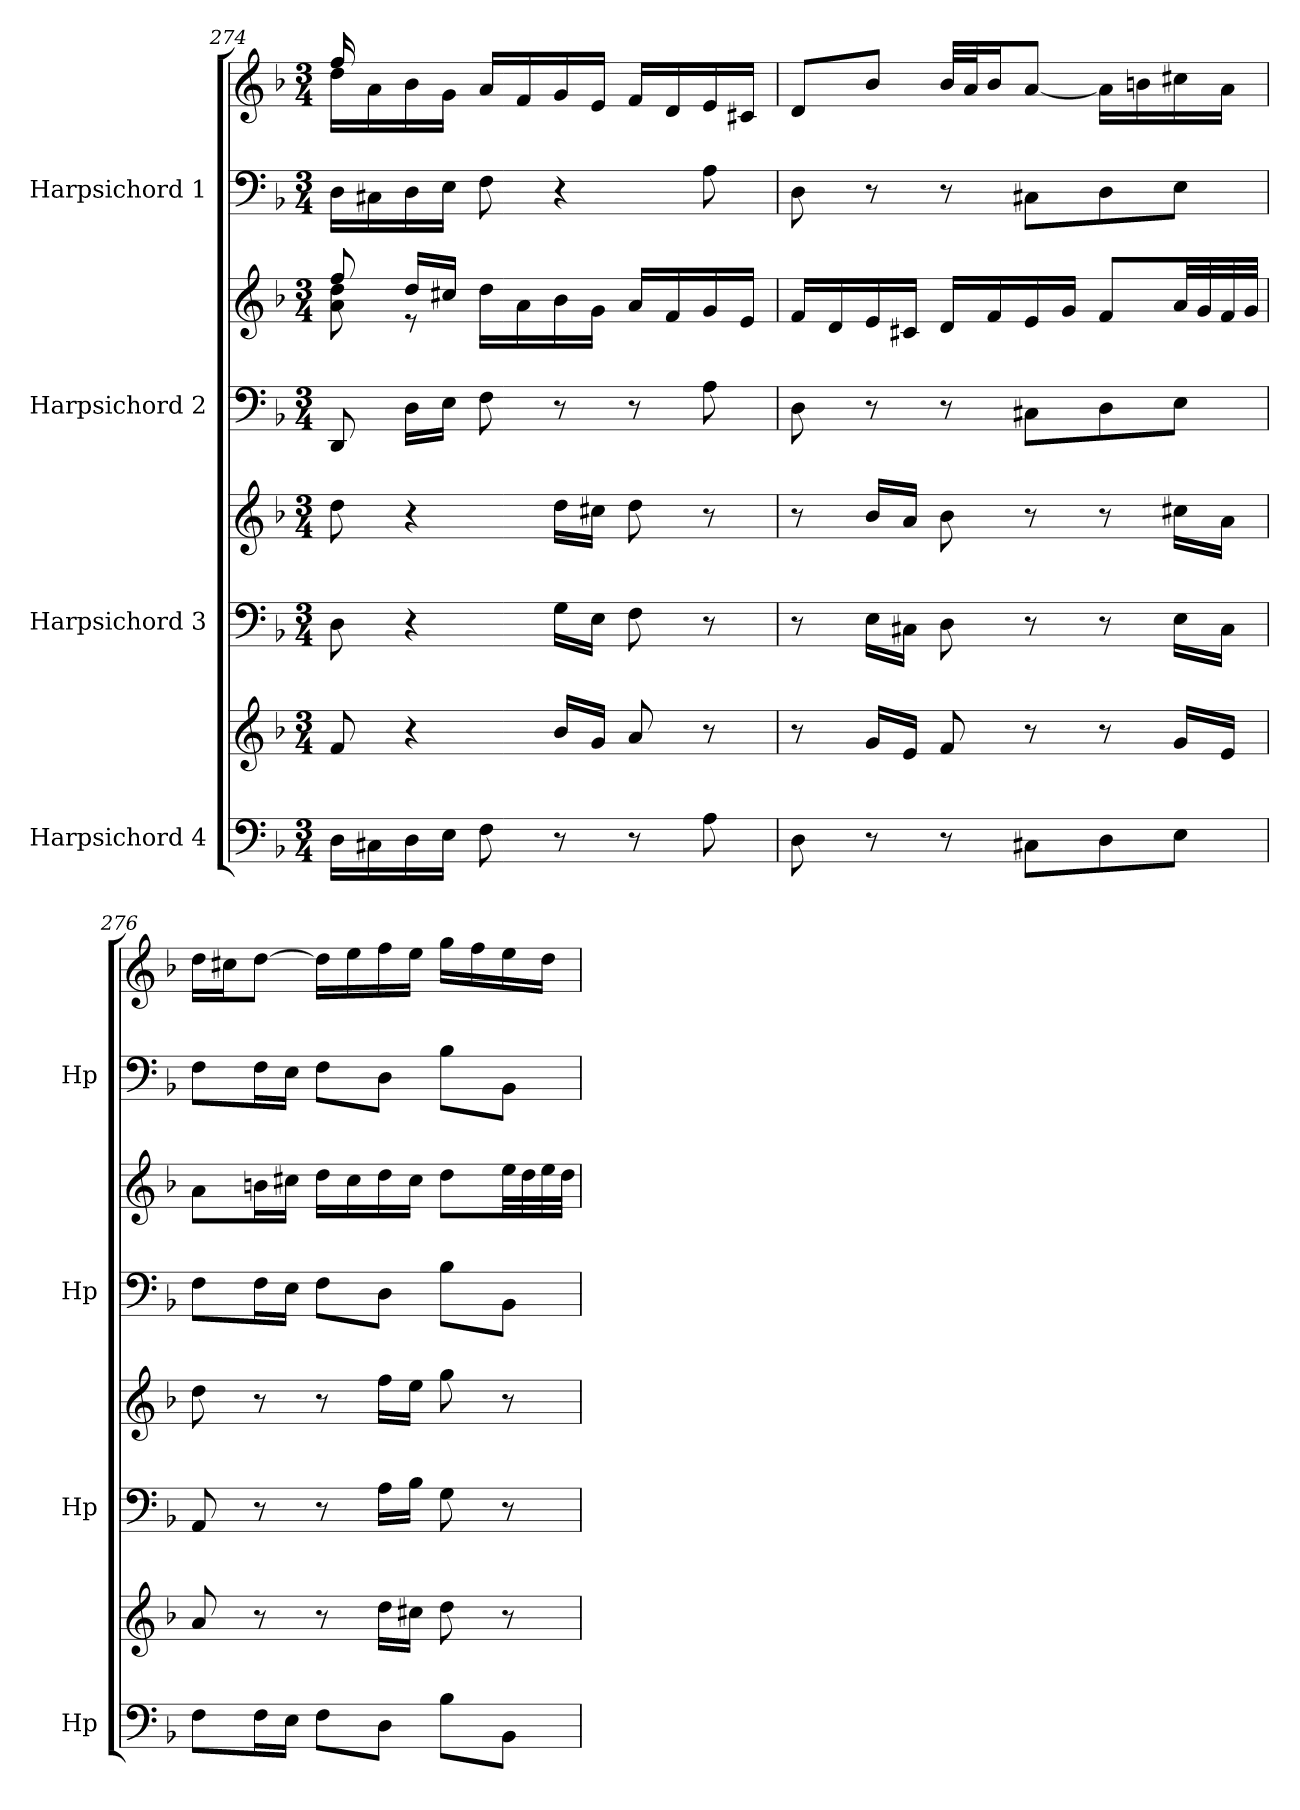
**kern	**kern	**kern	**kern	**kern	**kern	**kern	**kern
*part4	*part4	*part3	*part3	*part2	*part2	*part1	*part1
*staff8	*staff7	*staff6	*staff5	*staff4	*staff3	*staff2	*staff1
*I"Harpsichord 4	*	*I"Harpsichord 3	*	*I"Harpsichord 2	*	*I"Harpsichord 1	*
*I'Hp	*	*I'Hp	*	*I'Hp	*	*I'Hp	*
*clefF4	*clefG2	*clefF4	*clefG2	*clefF4	*clefG2	*clefF4	*clefG2
*k[b-]	*k[b-]	*k[b-]	*k[b-]	*k[b-]	*k[b-]	*k[b-]	*k[b-]
*M3/4	*M3/4	*M3/4	*M3/4	*M3/4	*M3/4	*M3/4	*M3/4
=274	=274	=274	=274	=274	=274	=274	=274
*	*	*	*	*	*^	*	*^
16D\LL	8f/	8D\	8dd\	8DD/	8ff/	8a\ 8dd\	16D\LL	16ff/	16dd\LL
16C#X\	.	.	.	.	.	.	16C#X\	16ryy	16a\
16D\	4r	4r	4r	16D\LL	16dd/LL	8r	16D\	8ryy	16b-\
16E\JJ	.	.	.	16E\JJ	16cc#X/JJ	.	16E\JJ	.	16g\JJ
8F\	.	.	.	8F\	16dd\LL	2ryy	8F\	16a/LL	2ryy
.	.	.	.	.	16a\	.	.	16f/	.
8r	16b-/LL	16G\LL	16dd\LL	8r	16b-\	.	4r	16g/	.
.	16g/JJ	16E\JJ	16cc#X\JJ	.	16g\JJ	.	.	16e/JJ	.
8r	8a/	8F\	8dd\	8r	16a/LL	.	.	16f/LL	.
.	.	.	.	.	16f/	.	.	16d/	.
8A\	8r	8r	8r	8A\	16g/	.	8A\	16e/	.
.	.	.	.	.	16e/JJ	.	.	16c#X/JJ	.
*	*	*	*	*	*v	*v	*	*v	*v
!!LO:LB:g=z
=275	=275	=275	=275	=275	=275	=275	=275
8D\	8r	8r	8r	8D\	16f/LL	8D\	8d/L
.	.	.	.	.	16d/	.	.
8r	16g/LL	16E\LL	16b-/LL	8r	16e/	8r	8b-/J
.	16e/JJ	16C#X\JJ	16a/JJ	.	16c#X/JJ	.	.
8r	8f/	8D\	8b-\	8r	16d/LL	8r	32b-/LLL
.	.	.	.	.	.	.	32a/J
.	.	.	.	.	16f/	.	16b-/J
8C#X\L	8r	8r	8r	8C#X\L	16e/	8C#X\L	[8a/J
.	.	.	.	.	16g/JJ	.	.
8D\	8r	8r	8r	8D\	8f/L	8D\	16a\LL]
.	.	.	.	.	.	.	16bn\
8E\J	16g/LL	16E\LL	16cc#X\LL	8E\J	32a/LL	8E\J	16cc#X\
.	.	.	.	.	32g/	.	.
.	16e/JJ	16C#\JJ	16a\JJ	.	32f/	.	16a\JJ
.	.	.	.	.	32g/JJJ	.	.
=276	=276	=276	=276	=276	=276	=276	=276
8F\L	8a/	8AA/	8dd\	8F\L	8a\L	8F\L	16dd\LL
.	.	.	.	.	.	.	16cc#X\J
16F\L	8r	8r	8r	16F\L	16bn\L	16F\L	[8dd\J
16E\JJ	.	.	.	16E\JJ	16cc#X\JJ	16E\JJ	.
8F\L	8r	8r	8r	8F\L	16dd\LL	8F\L	16dd\LL]
.	.	.	.	.	16cc#\	.	16ee\
8D\J	16dd\LL	16A\LL	16ff\LL	8D\J	16dd\	8D\J	16ff\
.	16cc#X\JJ	16B-\JJ	16ee\JJ	.	16cc#\JJ	.	16ee\JJ
8B-\L	8dd\	8G\	8gg\	8B-\L	8dd\L	8B-\L	16gg\LL
.	.	.	.	.	.	.	16ff\
8BB-\J	8r	8r	8r	8BB-\J	32ee\LL	8BB-\J	16ee\
.	.	.	.	.	32dd\	.	.
.	.	.	.	.	32ee\	.	16dd\JJ
.	.	.	.	.	32dd\JJJ	.	.
=	=	=	=	=	=	=	=
*-	*-	*-	*-	*-	*-	*-	*-
